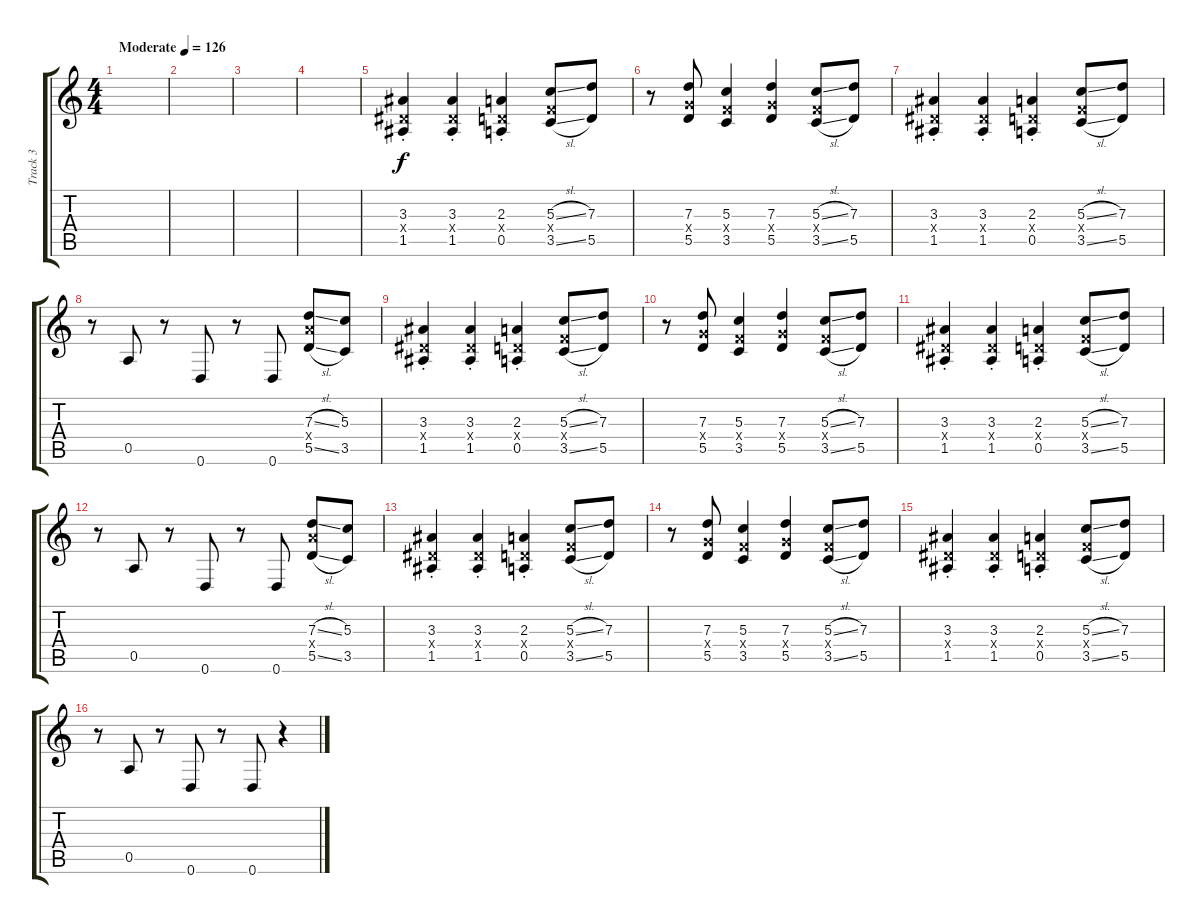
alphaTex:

\track ("Track 3" "Track 3") {instrument distortionguitar}
\staff {score tabs}
\tuning (E4 B3 G3 D3 A2 D2) {hide}
\ts (4 4)
\tempo (126 "Moderate")
\clef g2
\ks c
|
|
|
|
(3.3{st} 1.4{x} 1.5{st}).4 (3.3{st} 1.4{x} 1.5{st}).4 (2.3{st} 0.4{x} 0.5{st}).4 (5.3{sl} 3.4{x} 3.5{sl}).8 (7.3 5.5).8 |
r.8 (7.3 5.4{x} 5.5).8 (5.3 3.4{x} 3.5).4 (7.3 5.4{x} 5.5).4 (5.3{sl} 3.4{x} 3.5{sl}).8 (7.3 5.5).8 |
(3.3{st} 1.4{x} 1.5{st}).4 (3.3{st} 1.4{x} 1.5{st}).4 (2.3{st} 0.4{x} 0.5{st}).4 (5.3{sl} 3.4{x} 3.5{sl}).8 (7.3 5.5).8 |
r.8 0.5.8 r.8 0.6.8 r.8 0.6.8 (7.3{sl} 7.4{x} 5.5{sl}).8 (5.3 3.5).8 |
(3.3{st} 1.4{x} 1.5{st}).4 (3.3{st} 1.4{x} 1.5{st}).4 (2.3{st} 0.4{x} 0.5{st}).4 (5.3{sl} 3.4{x} 3.5{sl}).8 (7.3 5.5).8 |
r.8 (7.3 5.4{x} 5.5).8 (5.3 3.4{x} 3.5).4 (7.3 5.4{x} 5.5).4 (5.3{sl} 3.4{x} 3.5{sl}).8 (7.3 5.5).8 |
(3.3{st} 1.4{x} 1.5{st}).4 (3.3{st} 1.4{x} 1.5{st}).4 (2.3{st} 0.4{x} 0.5{st}).4 (5.3{sl} 3.4{x} 3.5{sl}).8 (7.3 5.5).8 |
r.8 0.5.8 r.8 0.6.8 r.8 0.6.8 (7.3{sl} 7.4{x} 5.5{sl}).8 (5.3 3.5).8 |
(3.3{st} 1.4{x} 1.5{st}).4 (3.3{st} 1.4{x} 1.5{st}).4 (2.3{st} 0.4{x} 0.5{st}).4 (5.3{sl} 3.4{x} 3.5{sl}).8 (7.3 5.5).8 |
r.8 (7.3 5.4{x} 5.5).8 (5.3 3.4{x} 3.5).4 (7.3 5.4{x} 5.5).4 (5.3{sl} 3.4{x} 3.5{sl}).8 (7.3 5.5).8 |
(3.3{st} 1.4{x} 1.5{st}).4 (3.3{st} 1.4{x} 1.5{st}).4 (2.3{st} 0.4{x} 0.5{st}).4 (5.3{sl} 3.4{x} 3.5{sl}).8 (7.3 5.5).8 |
r.8 0.5.8 r.8 0.6.8 r.8 0.6.8 r.4
